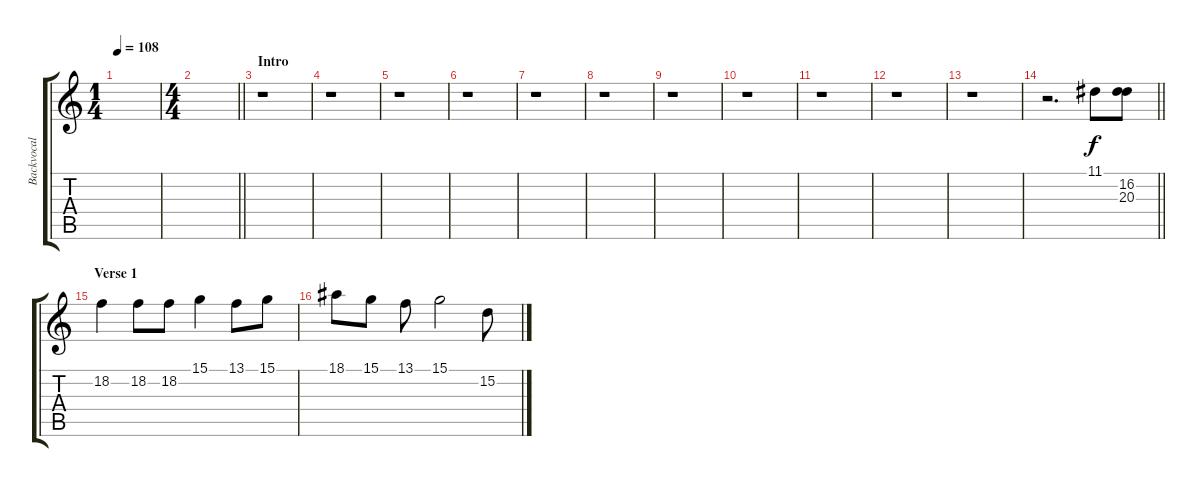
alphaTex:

\track ("Backvocal" "Backvocal") {instrument choiraahs}
\staff {score tabs}
\tuning (E4 B3 G3 D3 A2 E2) {hide}
\ts (1 4)
\tempo 108
\clef g2
\ks c
|
\ts (4 4)
\barLineRight lightlight
|
\section ("" "Intro")
r.1 |
r.1 |
r.1 |
r.1 |
r.1 |
r.1 |
r.1 |
r.1 |
r.1 |
r.1 |
r.1 |
\barLineRight lightlight
r.2{d} 11.1.8 (16.2 20.3).8 |
\section ("" "Verse 1")
18.2.4 18.2.8 18.2.8 15.1.4 13.1.8 15.1.8 |
18.1.8 15.1.8 13.1.8 15.1.2 15.2.8
